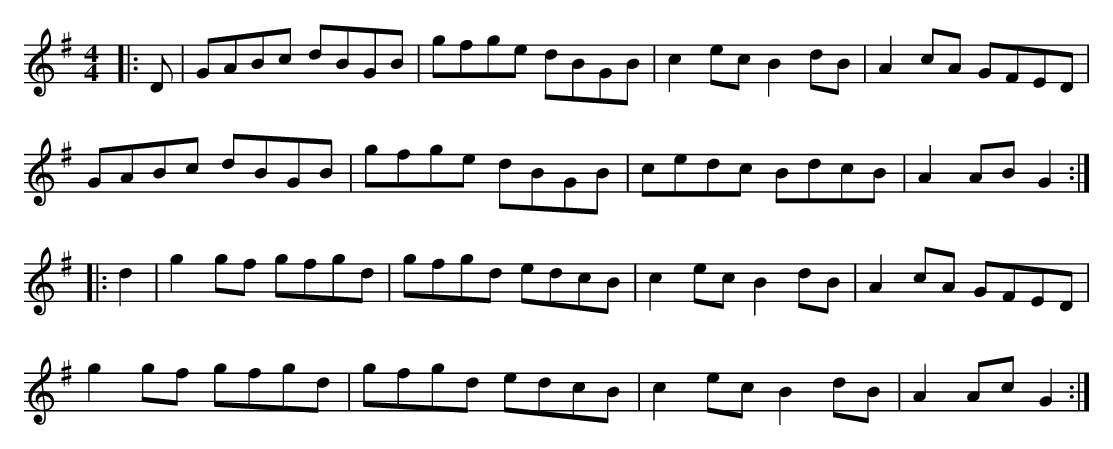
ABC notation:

X:1
M:4/4
K:G
|:D|GABc dBGB|gfge dBGB|c2 ec B2 dB|A2 cA GFED|
GABc dBGB|gfge dBGB|cedc BdcB|A2 AB G2:|
|:d2|g2 gf gfgd|gfgd edcB|c2 ec B2 dB|A2 cA GFED|
g2 gf gfgd|gfgd edcB|c2 ec B2 dB|A2 Ac G2:|
